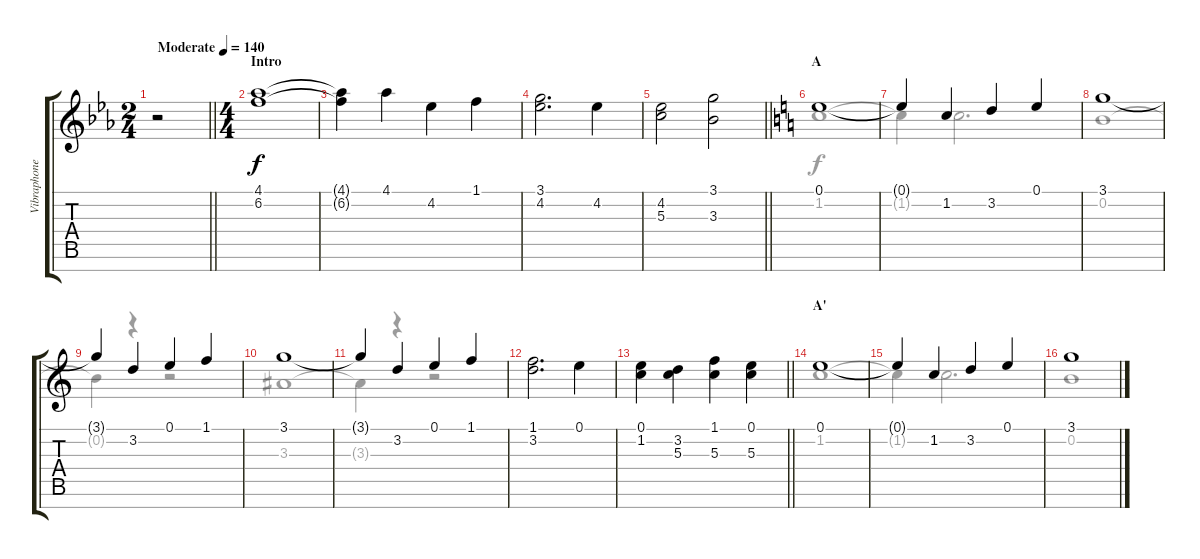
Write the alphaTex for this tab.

\track ("Vibraphone" "Vibraphone") {instrument vibraphone}
\staff {score tabs}
\tuning (E5 B4 G4 D4 A3 E3 B2) {hide}
\voice
\ts (2 4)
\tempo (140 "Moderate")
\clef g2
\barLineRight lightlight
\ks eb
r.2{dy f instrument vibraphone} |
\ts (4 4)
\section ("" "Intro")
(4.1 6.2).1 |
(4.1{t} 6.2{t}).4 4.1.4 4.2.4 1.1.4 |
(3.1 4.2).2{d} 4.2.4 |
\barLineRight lightlight
(4.2 5.3).2 (3.1 3.3).2 |
\section ("" "A")
\ks c
0.1.1 |
0.1{t}.4 1.2.4 3.2.4 0.1.4 |
3.1.1 |
3.1{t}.4 3.2.4 0.1.4 1.1.4 |
3.1.1 |
3.1{t}.4 3.2.4 0.1.4 1.1.4 |
(1.1 3.2).2{d} 0.1.4 |
\barLineRight lightlight
(0.1 1.2).4 (3.2 5.3).4 (1.1 5.3).4 (0.1 5.3).4 |
\section ("" "A'")
0.1.1 |
0.1{t}.4 1.2.4 3.2.4 0.1.4 |
3.1.1
\voice
\clef g2
\ottava regular
\simile none
\barLineRight lightlight
\ks eb
|
|
|
|
\barLineRight lightlight
|
\ks c
1.2.1 |
1.2{t}.4 1.2.2{d} |
0.2.1 |
0.2{t}.4 r.4 r.2 |
3.3.1 |
3.3{t}.4 r.4 r.2 |
|
\barLineRight lightlight
|
1.2.1 |
1.2{t}.4 1.2.2{d} |
0.2.1
